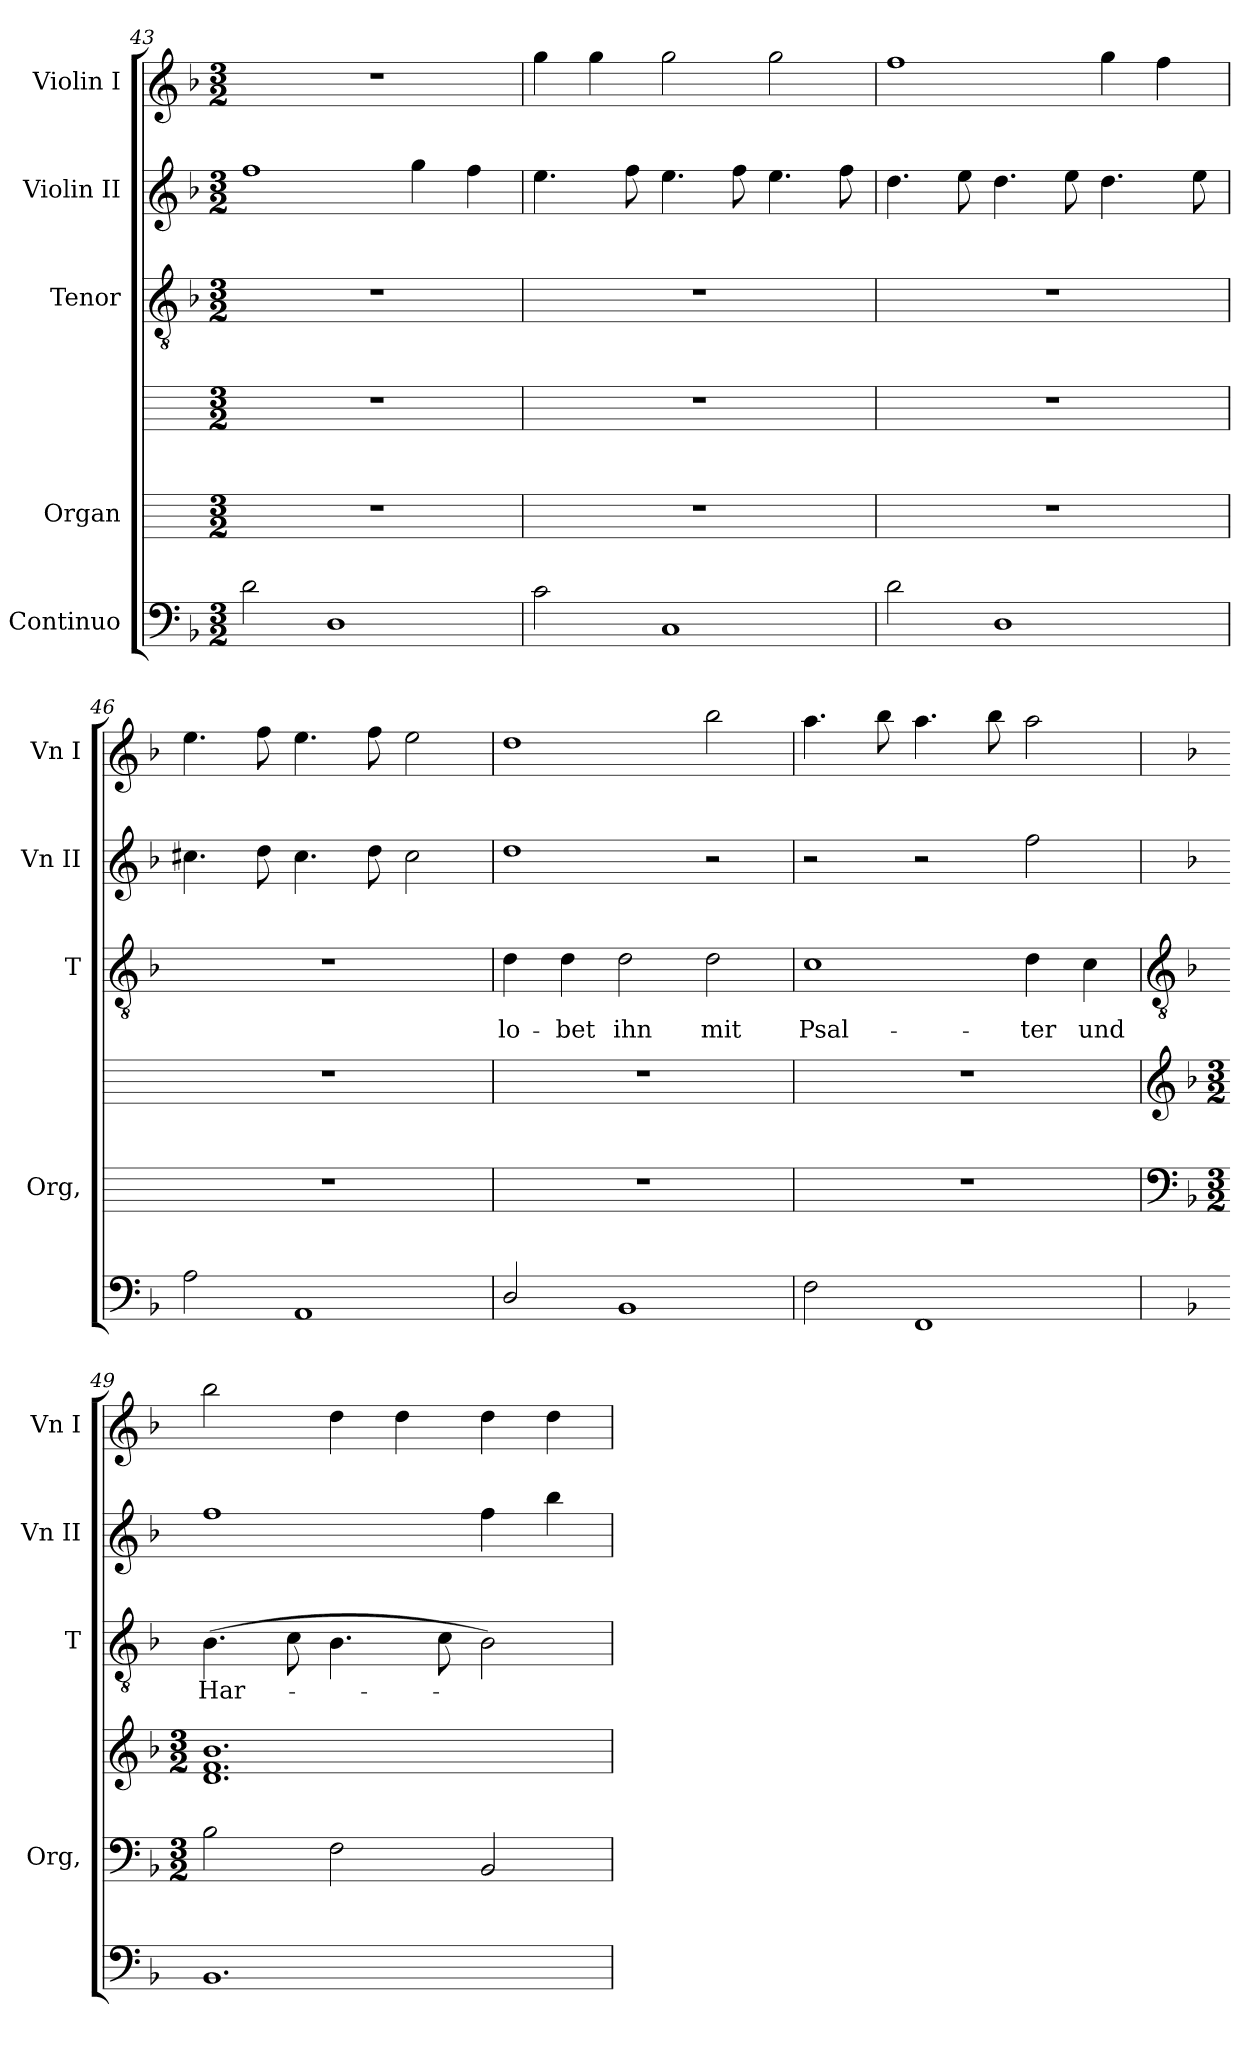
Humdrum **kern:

**kern	**kern	**kern	**kern	**text	**kern	**kern
*part5	*part4	*part4	*part3	*part3	*part2	*part1
*staff6	*staff5	*staff4	*staff3	*staff3	*staff2	*staff1
*I"Continuo	*I"Organ	*	*I"Tenor	*	*I"Violin II	*I"Violin I
*	*I'Org,	*	*I'T	*	*I'Vn II	*I'Vn I
!!LO:LB:g=z
*clefF4	*	*	*clefGv2	*	*clefG2	*clefG2
*k[b-]	*	*	*k[b-]	*	*k[b-]	*k[b-]
*F:	*	*	*F:	*	*F:	*F:
*M3/2	*M3/2	*M3/2	*M3/2	*	*M3/2	*M3/2
=43	=43	=43	=43	=43	=43	=43
!	!	!	!LO:N:vis=1	!	!	!LO:N:vis=1
2d	1.r	1.r	1.r	.	1ff	1.r
1D	.	.	.	.	.	.
.	.	.	.	.	4gg	.
.	.	.	.	.	4ff	.
=44	=44	=44	=44	=44	=44	=44
!	!	!	!LO:N:vis=1	!	!	!
2c	1.r	1.r	1.r	.	4.ee	4gg
.	.	.	.	.	.	4gg
.	.	.	.	.	8ff	.
1C	.	.	.	.	4.ee	2gg
.	.	.	.	.	8ff	.
.	.	.	.	.	4.ee	2gg
.	.	.	.	.	8ff	.
=45	=45	=45	=45	=45	=45	=45
!	!	!	!LO:N:vis=1	!	!	!
2d	1.r	1.r	1.r	.	4.dd	1ff
.	.	.	.	.	8ee	.
1D	.	.	.	.	4.dd	.
.	.	.	.	.	8ee	.
.	.	.	.	.	4.dd	4gg
.	.	.	.	.	.	4ff
.	.	.	.	.	8ee	.
=46	=46	=46	=46	=46	=46	=46
!	!	!	!LO:N:vis=1	!	!	!
2A	1.r	1.r	1.r	.	4.cc#X	4.ee
.	.	.	.	.	8dd	8ff
1AA	.	.	.	.	4.cc#	4.ee
.	.	.	.	.	8dd	8ff
.	.	.	.	.	2cc#	2ee
=47	=47	=47	=47	=47	=47	=47
!	!	!	!	!LO:LY:b	!	!
2D/	1.r	1.r	4d	lo-	1dd	1dd
!	!	!	!	!LO:LY:b	!	!
.	.	.	4d	-bet	.	.
!	!	!	!	!LO:LY:b	!	!
1BB-	.	.	2d	ihn	.	.
!	!	!	!	!LO:LY:b	!	!
.	.	.	2d	mit	2r	2bb-
=48	=48	=48	=48	=48	=48	=48
!	!	!	!	!LO:LY:b	!	!
2F	1.r	1.r	1c	Psal-	2r	4.aa
.	.	.	.	.	.	8bb-
1FF	.	.	.	.	2r	4.aa
.	.	.	.	.	.	8bb-
!	!	!	!	!LO:LY:b	!	!
.	.	.	4d	-ter	2ff	2aa
!	!	!	!	!LO:LY:b	!	!
.	.	.	4c	und	.	.
!!LO:LB:g=z
=49	=49	=49	=49	=49	=49	=49
*	*clefF4	*clefG2	*clefGv2	*	*	*
*	*k[b-]	*k[b-]	*	*	*	*
*	*F:	*F:	*	*	*	*
*	*M3/2	*M3/2	*	*	*	*
!	!	!	!	!LO:LY:b	!	!
1.BB-	2B-	1.d 1.f 1.b-	(>4.B-	Har-	1ff	2bb-
.	.	.	8c	.	.	.
.	2F	.	4.B-	.	.	4dd
.	.	.	.	.	.	4dd
.	.	.	8c	.	.	.
.	2BB-	.	2B-)	.	4ff	4dd
.	.	.	.	.	4bb-	4dd
=	=	=	=	=	=	=
*-	*-	*-	*-	*-	*-	*-
